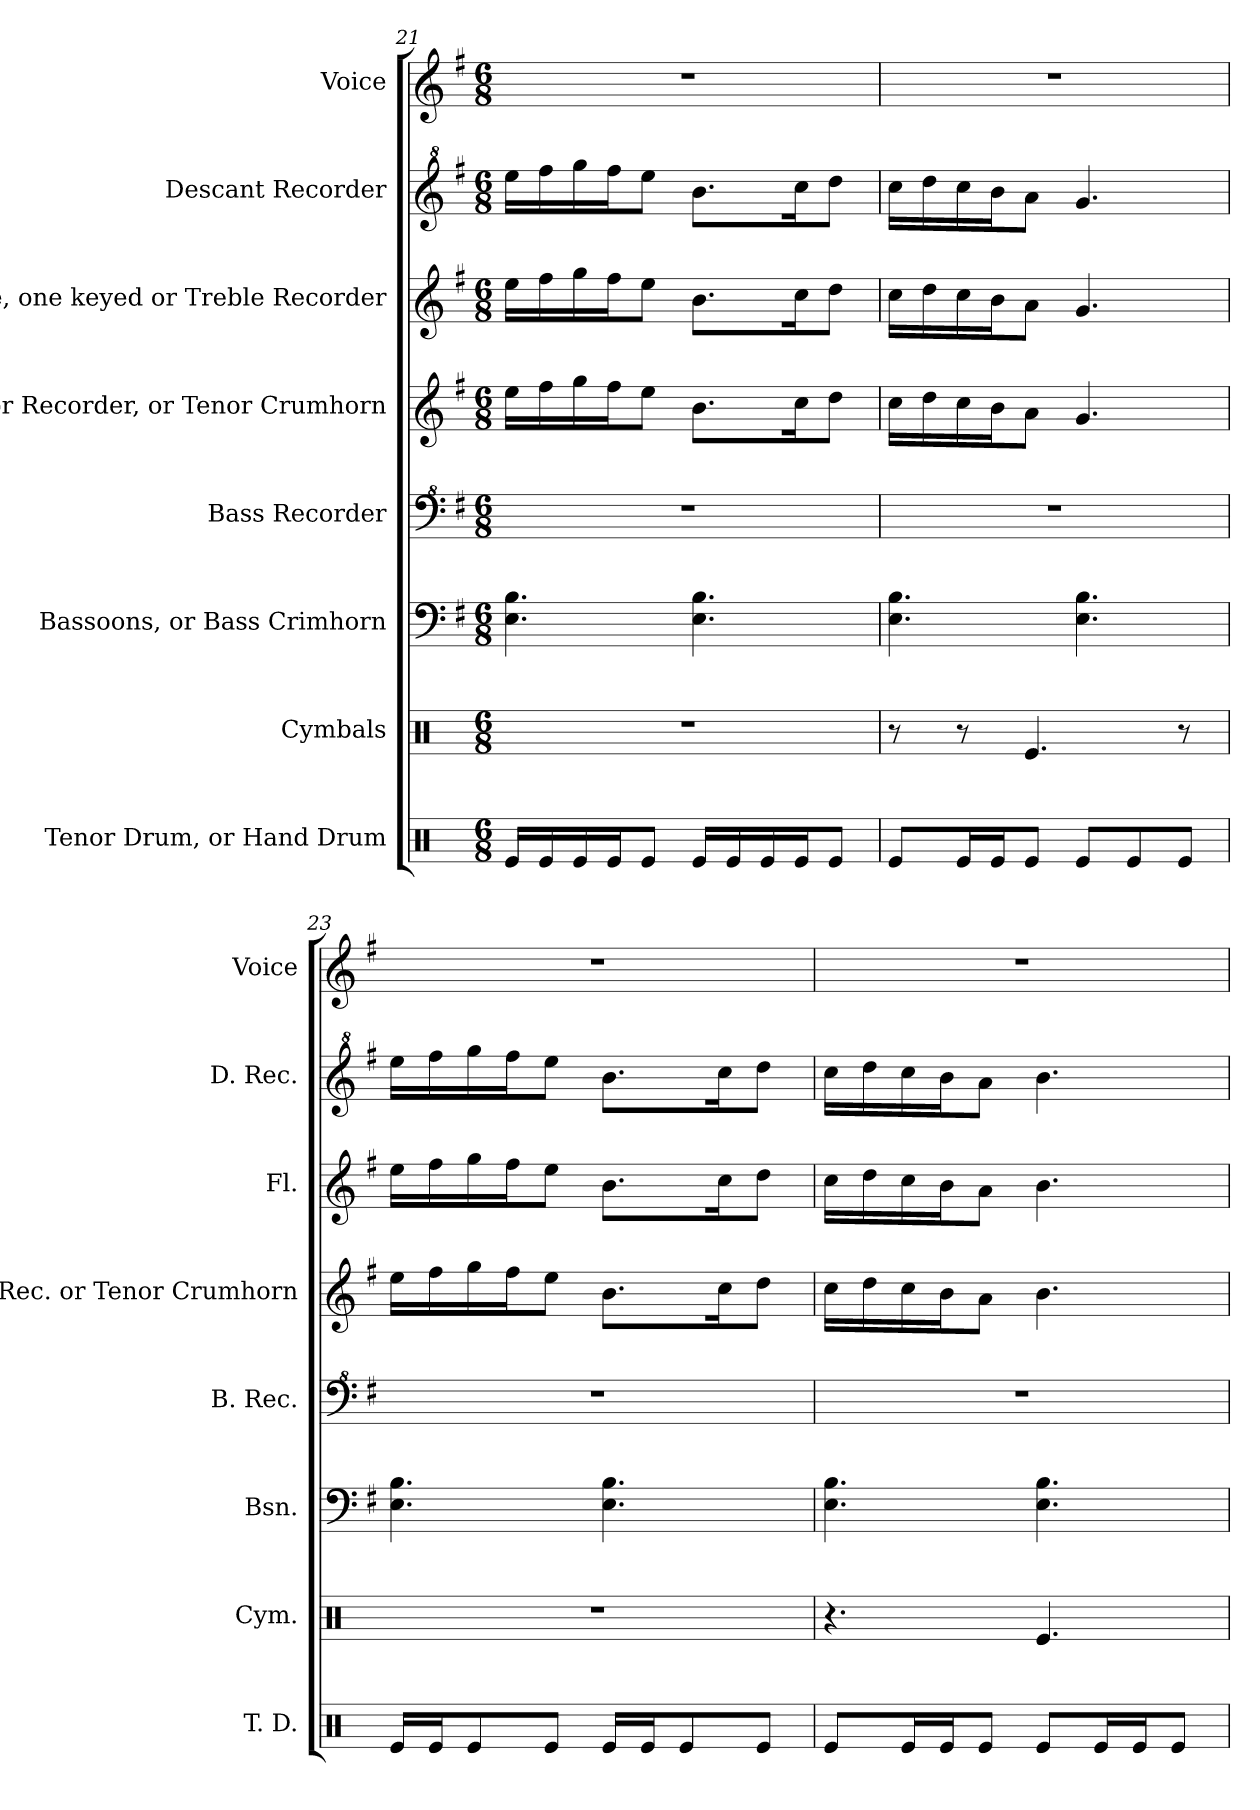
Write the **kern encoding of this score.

**kern	**kern	**kern	**kern	**kern	**kern	**kern	**kern
*part8	*part7	*part6	*part5	*part4	*part3	*part2	*part1
*staff8	*staff7	*staff6	*staff5	*staff4	*staff3	*staff2	*staff1
*I"Tenor Drum, or Hand Drum	*I"Cymbals	*I"Bassoons, or Bass Crimhorn	*I"Bass Recorder	*I"Tenor Recorder, or Tenor Crumhorn	*I"Flute, one keyed or Treble Recorder	*I"Descant Recorder	*I"Voice
*I'T. D.	*I'Cym.	*I'Bsn.	*I'B. Rec.	*I'T. Rec. or Tenor Crumhorn	*I'Fl.	*I'D. Rec.	*I'Voice
*clefX	*clefX	*clefF4	*clefF^4	*clefG2	*clefG2	*clefG^2	*clefG2
*	*	*	*ITrd-7c-12	*	*	*ITrd-7c-12	*
*k[]	*k[]	*k[f#]	*k[f#]	*k[f#]	*k[f#]	*k[f#]	*k[f#]
*C:	*C:	*G:	*G:	*G:	*G:	*G:	*G:
*M6/8	*M6/8	*M6/8	*M6/8	*M6/8	*M6/8	*M6/8	*M6/8
=21	=21	=21	=21	=21	=21	=21	=21
!	!LO:N:vis=1	!	!LO:N:vis=1	!	!	!	!LO:N:vis=1
16Rei/LL	2.r	4.Ei\ 4.Bi	2.r	16eei\LL	16eei\LL	16eeeei\LL	2.r
16Rei/	.	.	.	16ff#i\	16ff#i\	16ffff#i\	.
16Rei/	.	.	.	16ggi\	16ggi\	16ggggi\	.
16Rei/J	.	.	.	16ff#i\J	16ff#i\J	16ffff#i\J	.
8Rei/J	.	.	.	8eei\J	8eei\J	8eeeei\J	.
16Rei/LL	.	4.Ei\ 4.Bi	.	8.bi\L	8.bi\L	8.bbbi\L	.
16Rei/	.	.	.	.	.	.	.
16Rei/	.	.	.	.	.	.	.
16Rei/J	.	.	.	16cci\k	16cci\k	16cccci\k	.
8Rei/J	.	.	.	8ddi\J	8ddi\J	8ddddi\J	.
=22	=22	=22	=22	=22	=22	=22	=22
!	!	!	!LO:N:vis=1	!	!	!	!LO:N:vis=1
8Rei/L	8r	4.Ei\ 4.Bi	2.r	16cci\LL	16cci\LL	16cccci\LL	2.r
.	.	.	.	16ddi\	16ddi\	16ddddi\	.
16Rei/L	8r	.	.	16cci\	16cci\	16cccci\	.
16Rei/J	.	.	.	16bi\J	16bi\J	16bbbi\J	.
8Rei/J	4.Rei/	.	.	8ai\J	8ai\J	8aaai\J	.
8Rei/L	.	4.Ei\ 4.Bi	.	4.gi/	4.gi/	4.gggi/	.
8Rei/	.	.	.	.	.	.	.
8Rei/J	8r	.	.	.	.	.	.
=23	=23	=23	=23	=23	=23	=23	=23
!	!LO:N:vis=1	!	!LO:N:vis=1	!	!	!	!LO:N:vis=1
16Rei/LL	2.r	4.Ei\ 4.Bi	2.r	16eei\LL	16eei\LL	16eeeei\LL	2.r
16Rei/J	.	.	.	16ff#i\	16ff#i\	16ffff#i\	.
8Rei/	.	.	.	16ggi\	16ggi\	16ggggi\	.
.	.	.	.	16ff#i\J	16ff#i\J	16ffff#i\J	.
8Rei/J	.	.	.	8eei\J	8eei\J	8eeeei\J	.
16Rei/LL	.	4.Ei\ 4.Bi	.	8.bi\L	8.bi\L	8.bbbi\L	.
16Rei/J	.	.	.	.	.	.	.
8Rei/	.	.	.	.	.	.	.
.	.	.	.	16cci\k	16cci\k	16cccci\k	.
8Rei/J	.	.	.	8ddi\J	8ddi\J	8ddddi\J	.
!!LO:PB:g=z
=24	=24	=24	=24	=24	=24	=24	=24
!	!	!	!LO:N:vis=1	!	!	!	!LO:N:vis=1
8Rei/L	4.r	4.Ei\ 4.Bi	2.r	16cci\LL	16cci\LL	16cccci\LL	2.r
.	.	.	.	16ddi\	16ddi\	16ddddi\	.
16Rei/L	.	.	.	16cci\	16cci\	16cccci\	.
16Rei/J	.	.	.	16bi\J	16bi\J	16bbbi\J	.
8Rei/J	.	.	.	8ai\J	8ai\J	8aaai\J	.
8Rei/L	4.Rei/	4.Ei\ 4.Bi	.	4.bi\	4.bi\	4.bbbi\	.
16Rei/L	.	.	.	.	.	.	.
16Rei/J	.	.	.	.	.	.	.
8Rei/J	.	.	.	.	.	.	.
=	=	=	=	=	=	=	=
*-	*-	*-	*-	*-	*-	*-	*-
